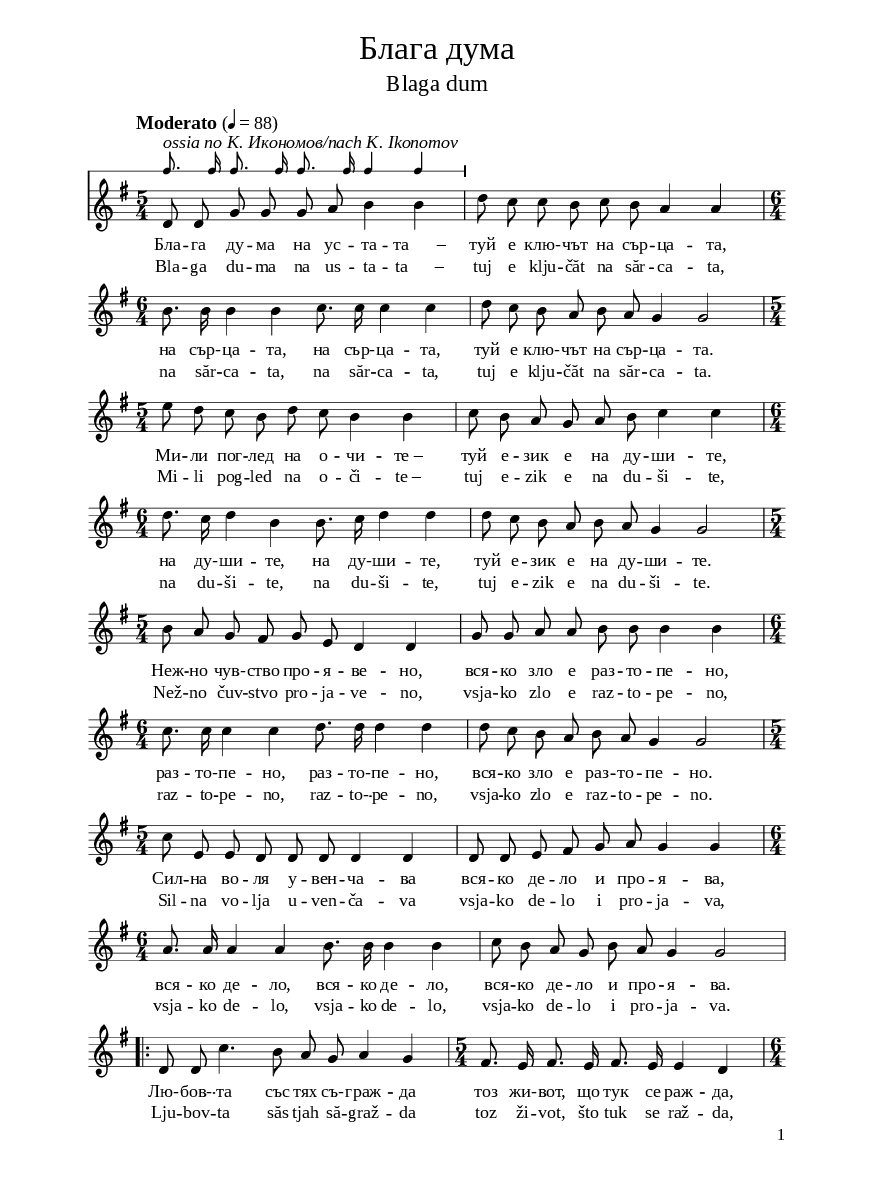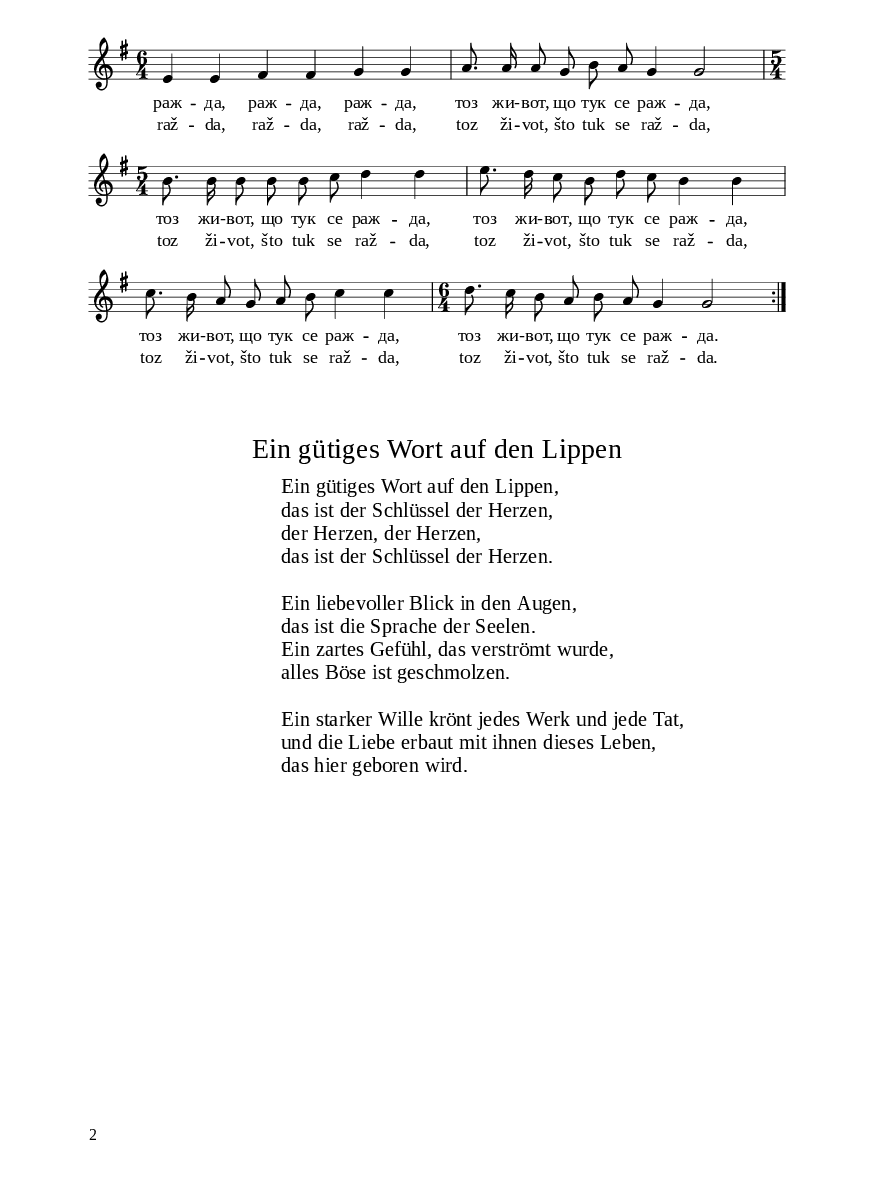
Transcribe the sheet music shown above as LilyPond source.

\version "2.24.4"

% include paper part and global functions
\include "include/globals.ily"

\bookpart {
  \label #'ref074
  \tocItem \markup "Блага дума – Blaga dum "
  \include "include/bookpart-paper.ily"
  \score {
    \include "include/score-layout.ily"
    \new Staff = main \absolute {
      \clef treble
      \key g \major
      \time 5/4
      \tempoFunc "Moderato" 4 "88"
      \autoBeamOff

      <<
        { d'8 d'8 g'8 g' g' a' b'4 b' | }
        \new RhythmicStaff \with {
          \override VerticalAxisGroup.default-staff-staff-spacing =
          #'((basic-distance . 5.5)
             (padding . -30))
          \remove "Time_signature_engraver"
          alignAboveContext = #"main"
          fontSize = #-1.7
          \override StaffSymbol.staff-space = #(magstep -2)
          \override StaffSymbol.thickness = #(magstep -2)
          firstClef = ##f
        }
        {
          \autoBeamOff  d'8.^\markup { \large \italic "ossia по К. Икономов/nach K. Ikonomov"}

          d'16 g'8. g'16 g'8. a'16 b'4 b'4 |
        }
      >>

      d''8 c''8 c''8 b' c'' b' a'4 a' \break |

      \time 6/4  b'8. b'16 b'4 b' c''8. c''16 c''4 c'' | d''8 c''8 b'8 a' b' a' g'4 g'2 \break |

      \time 5/4  e''8 d''8 c''8 b' d'' c'' b'4 b' | c''8 b'8 a'8 g' a' b' c''4 c'' \break |

      \time 6/4  d''8. c''16 d''4 b' b'8. c''16 d''4 d'' | d''8 c''8 b'8 a' b' a' g'4 g'2 \break |

      \time 5/4  b'8 a'8 g'8 fis' g' e' d'4 d' | g'8 g'8 a'8 a' b' b' b'4 b' \break |

      \time 6/4  c''8. c''16 c''4 c'' d''8. d''16 d''4 d'' | d''8 c''8 b'8 a' b' a' g'4 g'2 \break |

      \time 5/4  c''8 e'8 e'8 d' d' d' d'4 d' | d'8 d'8 e'8 fis' g' a' g'4 g' | \break

      \time 6/4  a'8. a'16 a'4 a' b'8. b'16 b'4 b' | c''8 b'8 a'8 g' b' a' g'4 g'2 \break |


      \repeat volta 2 {
        d'8 d'8 c''4. b'8 a'8 g'8 a'4 g' | \time 5/4  fis'8. e'16 fis'8. e'16 fis'8. e'16 e'4 d' \break |

        \time 6/4  e'4 e' fis' fis' g' g' | a'8. a'16 a'8 g' b' a' g'4 g'2 \break |

        \time 5/4  b'8. b'16 b'8 b' b' c'' d''4 d'' | e''8. d''16 c''8 b' d'' c'' b'4 b' \break |

        c''8. b'16 a'8 g' a' b' c''4 c'' | \time 6/4  d''8. c''16 b'8 a' b' a' g'4 g'2 \break |
      }
    }

    \addlyrics {
      Бла -- га ду
      -- ма на ус -- та -- "та      –" туй е "клю-" -- чът на
      сър -- ца -- та, на "сър-" -- ца -- та, на "сър-" --
      ца -- та, туй е "клю-" -- чът на сър -- ца -- та.
      Ми -- ли пог -- лед на о -- чи -- "те –" туй е --
      зик е на ду -- ши -- те, на "ду-" -- ши -- те, на
      "ду-" -- ши -- те, туй е -- зик е на ду -- ши --
      те. Неж -- но "чув-" -- ство про -- я -- ве -- но,
      вся -- ко зло е раз -- то -- пе -- но, раз -- "то-"
      -- пе -- но, раз -- "то-" -- пе -- но, вся -- ко зло
      е раз -- то -- пе -- но. Сил -- на во -- ля у --
      вен -- ча -- ва вся -- ко де -- ло и про -- я --
      ва, вся -- ко де -- ло, вся -- ко де -- ло, вся
      -- ко де -- ло и про -- я -- ва. "Лю-" -- "бов-" -- та
      със тях "съ-" -- граж -- да тоз "жи-" -- вот, що тук
      се раж -- да, раж -- да, раж -- да, раж -- да,
      тоз "жи-" -- вот, що тук се раж -- да, тоз "жи-" --
      вот, що тук се раж -- да, тоз "жи-" -- вот, що
      тук се раж -- да, тоз "жи-" -- вот, що тук се раж
      -- да, тоз "жи-" -- вот, що тук се раж -- да.
    }


    \addlyrics {
      Bla -- ga du
      -- ma na us -- ta -- "ta      –" tuj e klju -- čăt na
      săr -- ca -- ta, na săr -- ca -- ta, na săr --
      ca -- ta, tuj e klju -- čăt na săr -- ca -- ta.
      Mi -- li pog -- led na o -- či -- "te –" tuj e --
      zik e na du -- ši -- te, na du -- ši -- te, na
      du -- ši -- te, tuj e -- zik e na du -- ši --
      te. Než -- no čuv -- stvo pro -- ja -- ve -- no,
      vsja -- ko zlo e raz -- to -- pe -- no, raz -- to
      -- pe -- no, raz -- "to-" -- pe -- no, vsja -- ko zlo
      e raz -- to -- pe -- no. Sil -- na vo -- lja u --
      ven -- ča -- va vsja -- ko de -- lo i pro -- ja --
      va, vsja -- ko de -- lo, vsja -- ko de -- lo, vsja
      -- ko de -- lo i pro -- ja -- va. Lju -- bov -- ta
      săs tjah să -- graž -- da toz ži -- vot, što tuk
      se raž -- da, raž -- da, raž -- da, raž -- da,
      toz ži -- vot, što tuk se raž -- da, toz ži --
      vot, što tuk se raž -- da, toz ži -- vot, što
      tuk se raž -- da, toz ži -- vot, što tuk se raž
      -- da, toz ži -- vot, što tuk se raž -- da.

    }

    \header {
      title = \titleFunc "Блага дума" "Blaga dum"
    }

    \midi{}

  } % score


  \markup \vspace #3

  % include foreign translation(s) of the song
  \version "2.24.4"

\markup \fill-line { \fontsize #deTitleFontSize "Ein gütiges Wort auf den Lippen" }
\markup \null
\markup \null

\markup \abs-fontsize #10 {
   \hspace #25
  \override #`(baseline-skip . ,deCoupletBaselineSkip)

  \column {
    \line { " "Ein gütiges Wort auf den Lippen, }

    \line { " "das ist der Schlüssel der Herzen,}

    \line { " "der Herzen, der Herzen,}

    \line { " "das ist der Schlüssel der Herzen.}
    \line { " " }

    \line { " "Ein liebevoller Blick in den Augen,}

    \line { " "das ist die Sprache der Seelen.}

    \line { " "Ein zartes Gefühl, das verströmt wurde,}

    \line { " "alles Böse ist geschmolzen.}
    \line { " " }

    \line { " "Ein starker Wille krönt jedes Werk und jede Tat,}

    \line { " "und die Liebe erbaut mit ihnen dieses Leben, }

    \line { " "das hier geboren wird.}

  }
}


} % bookpart
